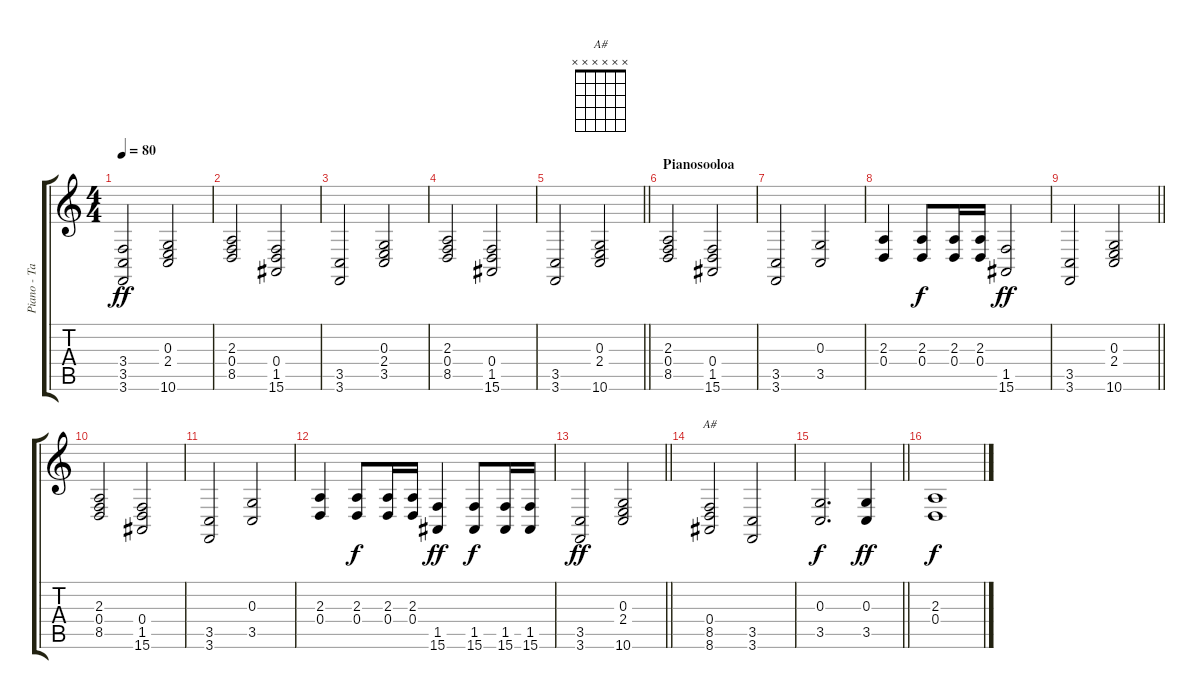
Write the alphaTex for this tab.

\track ("Piano - Tausta" "Piano - Ta") {instrument acousticgrandpiano}
\staff {score tabs}
\tuning (E4 B3 G3 D3 A2 D2) {hide}
\chord ("A#" x x x x x x)
\ts (4 4)
\tempo 80
\clef g2
\ks c
(3.4 3.5 3.6).2{dy ff} (0.3 2.4 10.6).2 |
(2.3 0.4 8.5).2 (0.4 1.5 15.6).2 |
(3.5 3.6).2 (0.3 2.4 3.5).2 |
(2.3 0.4 8.5).2 (0.4 1.5 15.6).2 |
\barLineRight lightlight
(3.5 3.6).2 (0.3 2.4 10.6).2 |
\section ("" "Pianosooloa")
(2.3 0.4 8.5).2 (0.4 1.5 15.6).2 |
(3.5 3.6).2 (0.3 3.5).2 |
(2.3 0.4).4 (2.3 0.4).8{dy f} (2.3 0.4).16 (2.3 0.4).16 (1.5 15.6).2{dy ff} |
\barLineRight lightlight
(3.5 3.6).2 (0.3 2.4 10.6).2 |
(2.3 0.4 8.5).2 (0.4 1.5 15.6).2 |
(3.5 3.6).2 (0.3 3.5).2 |
(2.3 0.4).4 (2.3 0.4).8{dy f} (2.3 0.4).16 (2.3 0.4).16 (1.5 15.6).4{dy ff} (1.5 15.6).8{dy f} (1.5 15.6).16 (1.5 15.6).16 |
\barLineRight lightlight
(3.5 3.6).2{dy ff} (0.3 2.4 10.6).2 |
\section ("" "")
(0.4 8.5 8.6).2{ch "A#"} (3.5 3.6).2 |
\barLineRight lightlight
(0.3 3.5).2{d dy f} (0.3 3.5).4{dy ff} |
(2.3 0.4).1{dy f}
